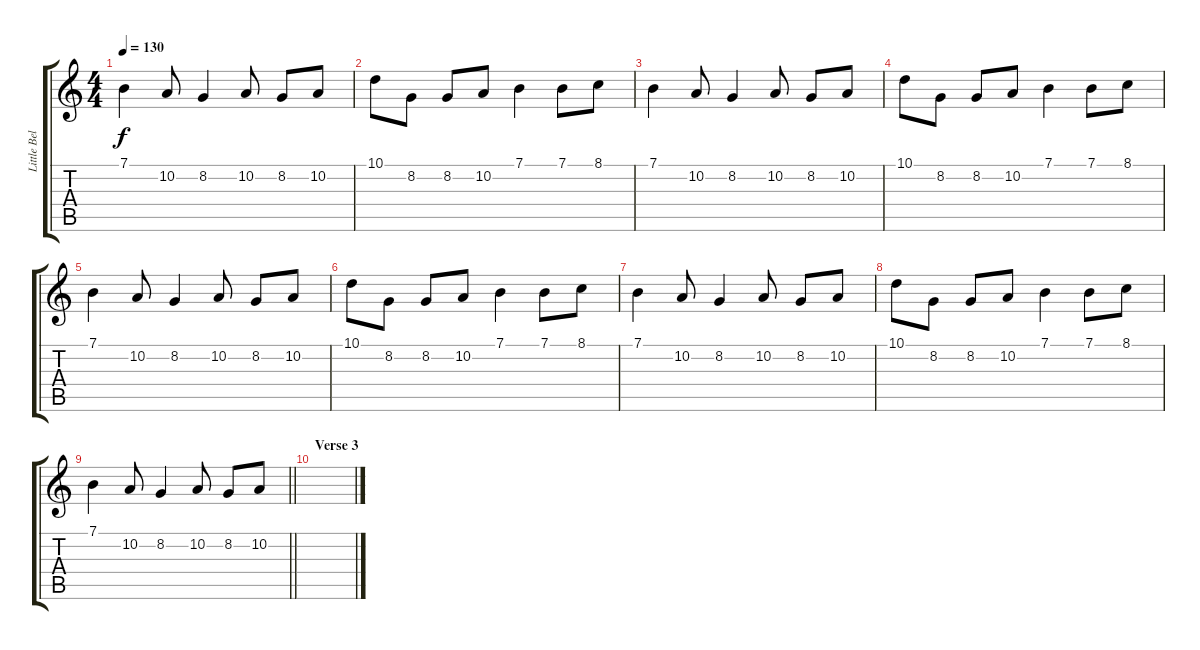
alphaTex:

\track ("Little Bells" "Little Bel") {instrument musicbox}
\staff {score tabs}
\tuning (E4 B3 G3 D3 A2 E2) {hide}
\ts (4 4)
\tempo 130
\clef g2
\ks c
7.1.4{dy f} 10.2.8 8.2.4 10.2.8 8.2.8 10.2.8 |
10.1.8 8.2.8 8.2.8 10.2.8 7.1.4 7.1.8 8.1.8 |
7.1.4 10.2.8 8.2.4 10.2.8 8.2.8 10.2.8 |
10.1.8 8.2.8 8.2.8 10.2.8 7.1.4 7.1.8 8.1.8 |
7.1.4 10.2.8 8.2.4 10.2.8 8.2.8 10.2.8 |
10.1.8 8.2.8 8.2.8 10.2.8 7.1.4 7.1.8 8.1.8 |
7.1.4 10.2.8 8.2.4 10.2.8 8.2.8 10.2.8 |
10.1.8 8.2.8 8.2.8 10.2.8 7.1.4 7.1.8 8.1.8 |
\barLineRight lightlight
7.1.4 10.2.8 8.2.4 10.2.8 8.2.8 10.2.8 |
\section ("" "Verse 3")
